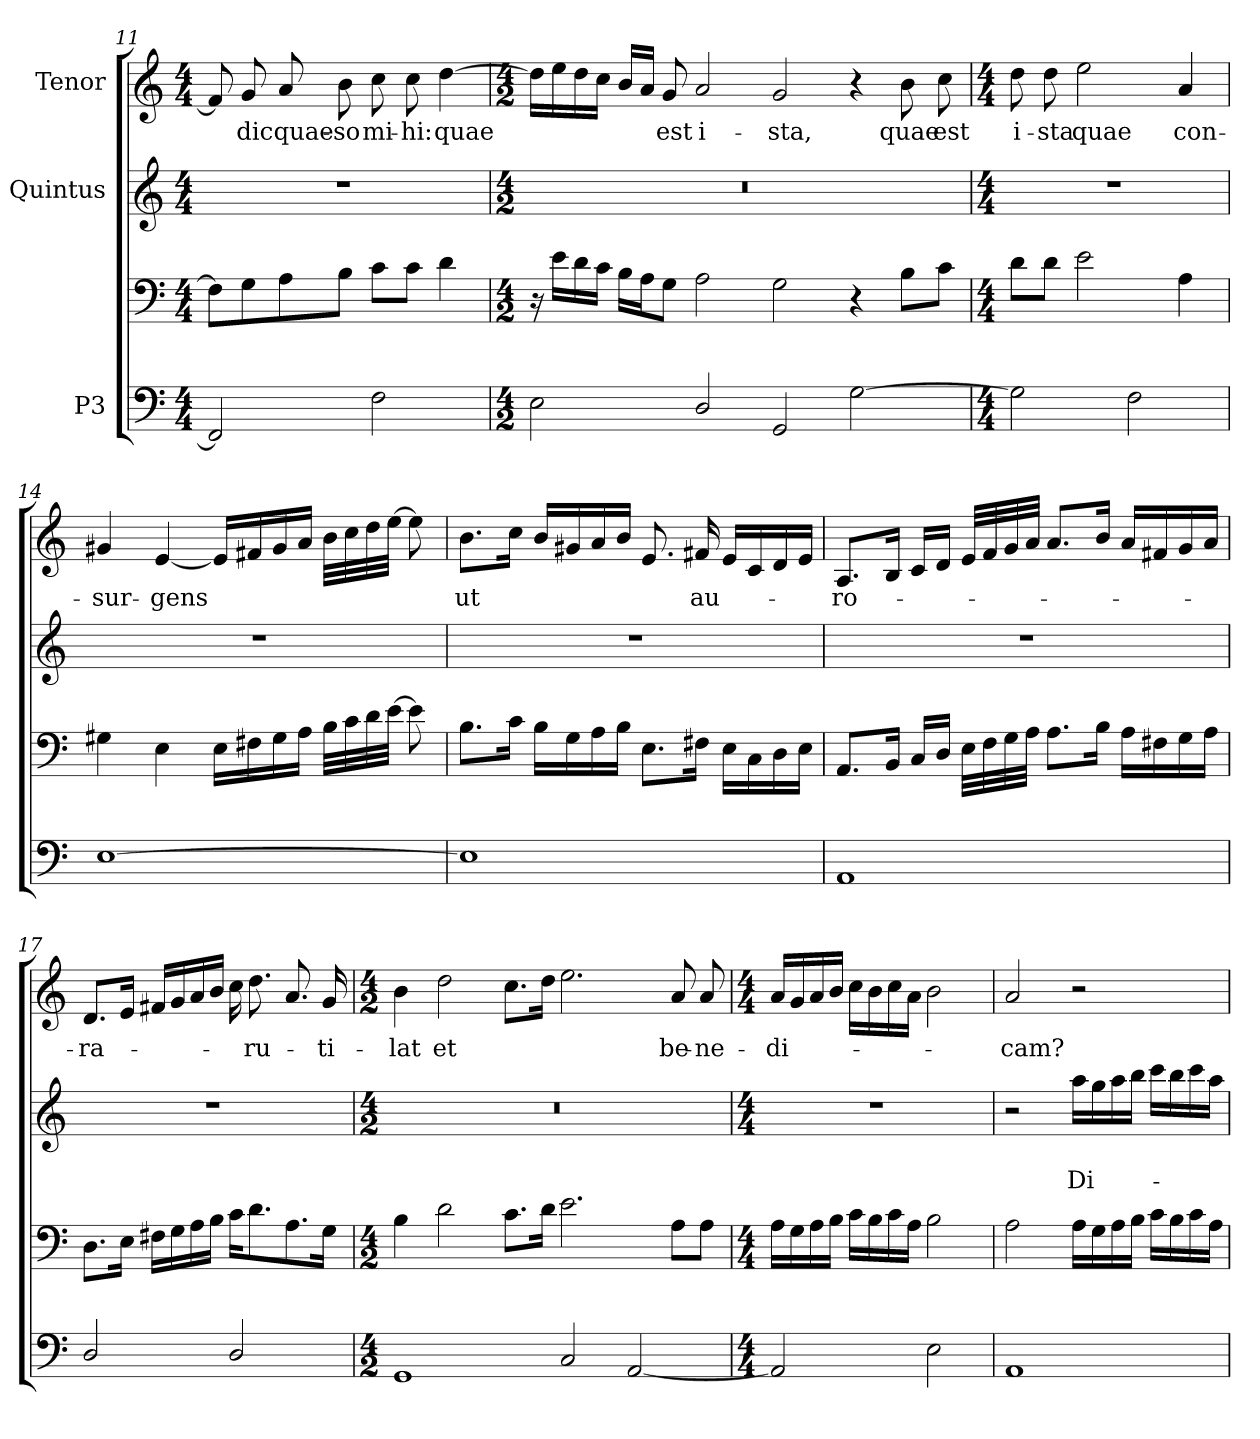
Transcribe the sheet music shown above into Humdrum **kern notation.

**kern	**kern	**kern	**text	**text	**kern	**text
*part3	*part3	*part2	*part2	*part2	*part1	*part1
*staff4	*staff3	*staff2	*staff2	*staff2	*staff1	*staff1
*I"P3	*	*I"Quintus	*	*	*I"Tenor	*
*clefF4	*clefF4	*clefG2	*	*	*clefG2	*
*	*	*ITrd7c12	*	*	*ITrd7c12	*
*k[]	*k[]	*k[]	*	*	*k[]	*
*C:	*C:	*C:	*	*	*C:	*
*M4/4	*M4/4	*M4/4	*	*	*M4/4	*
=11	=11	=11	=11	=11	=11	=11
2FF/]	8F\L]	1r	.	.	8F/]	.
!	!	!	!	!	!	!LO:LY:b
.	8G\	.	.	.	8G/	dic
!	!	!	!	!	!	!LO:LY:b
.	8A\	.	.	.	8A/	quae-
!	!	!	!	!	!	!LO:LY:b
.	8B\J	.	.	.	8B\	-so
!	!	!	!	!	!	!LO:LY:b
2F\	8c\L	.	.	.	8c\	mi-
!	!	!	!	!	!	!LO:LY:b
.	8c\J	.	.	.	8c\	-hi:
!	!	!	!	!	!	!LO:LY:b
.	4d\	.	.	.	[>4d\	quae
!!LO:LB:g=z
=12	=12	=12	=12	=12	=12	=12
*M4/2	*M4/2	*M4/2	*	*	*M4/2	*
!	!	!LO:N:vis=1	!	!	!	!
2E\	16r	0r	.	.	16d\LL]	.
.	16e\LL	.	.	.	16e\	.
.	16d\	.	.	.	16d\	.
.	16c\JJ	.	.	.	16c\JJ	.
.	16B\LL	.	.	.	16B/LL	.
.	16A\J	.	.	.	16A/JJ	.
!	!	!	!	!	!	!LO:LY:b
.	8G\J	.	.	.	8G/	est
!	!	!	!	!	!	!LO:LY:b
2D/	2A\	.	.	.	2A/	i-
!	!	!	!	!	!	!LO:LY:b
2GG/	2G\	.	.	.	2G/	-sta,
[>2G\	4r	.	.	.	4r	.
!	!	!	!	!	!	!LO:LY:b
.	8B\L	.	.	.	8B\	quae
!	!	!	!	!	!	!LO:LY:b
.	8c\J	.	.	.	8c\	est
=13	=13	=13	=13	=13	=13	=13
*M4/4	*M4/4	*M4/4	*	*	*M4/4	*
!	!	!	!	!	!	!LO:LY:b
2G\]	8d\L	1r	.	.	8d\	i-
!	!	!	!	!	!	!LO:LY:b
.	8d\J	.	.	.	8d\	-sta
!	!	!	!	!	!	!LO:LY:b
.	2e\	.	.	.	2e\	quae
2F\	.	.	.	.	.	.
!	!	!	!	!	!	!LO:LY:b
.	4A\	.	.	.	4A/	con-
=14	=14	=14	=14	=14	=14	=14
!	!	!	!	!	!	!LO:LY:b
[>1E	4G#X\	1r	.	.	4G#X/	-sur-
!	!	!	!	!	!	!LO:LY:b
.	4E\	.	.	.	[<4E/	-gens
.	16E\LL	.	.	.	16E/LL]	.
.	16F#X\	.	.	.	16F#X/	.
.	16G#\	.	.	.	16G#/	.
.	16A\JJ	.	.	.	16A/JJ	.
.	32B\LLL	.	.	.	32B\LLL	.
.	32c\	.	.	.	32c\	.
.	32d\	.	.	.	32d\	.
.	[>32e\JJJ	.	.	.	[>32e\JJJ	.
.	8e\]	.	.	.	8e\]	.
!!LO:PB:g=z
=15	=15	=15	=15	=15	=15	=15
!	!	!	!	!	!	!LO:LY:b
1E]	8.B\L	1r	.	.	8.B\L	ut
.	16c\Jk	.	.	.	16c\Jk	.
.	16B\LL	.	.	.	16B/LL	.
.	16G\	.	.	.	16G#X/	.
.	16A\	.	.	.	16A/	.
.	16B\JJ	.	.	.	16B/JJ	.
.	8.E\L	.	.	.	8.E/	.
!	!	!	!	!	!	!LO:LY:b
.	16F#X\Jk	.	.	.	16F#X/	au-
.	16E\LL	.	.	.	16E/LL	.
.	16C\	.	.	.	16C/	.
.	16D\	.	.	.	16D/	.
.	16E\JJ	.	.	.	16E/JJ	.
=16	=16	=16	=16	=16	=16	=16
!	!	!	!	!	!	!LO:LY:b
1AA	8.AA/L	1r	.	.	8.AA/L	-ro-
.	16BB/Jk	.	.	.	16BB/Jk	.
.	16C/LL	.	.	.	16C/LL	.
.	16D/JJ	.	.	.	16D/JJ	.
.	32E\LLL	.	.	.	32E/LLL	.
.	32F\	.	.	.	32F/	.
.	32G\	.	.	.	32G/	.
.	32A\JJJ	.	.	.	32A/JJJ	.
.	8.A\L	.	.	.	8.A/L	.
.	16B\Jk	.	.	.	16B/Jk	.
.	16A\LL	.	.	.	16A/LL	.
.	16F#X\	.	.	.	16F#X/	.
.	16G\	.	.	.	16G/	.
.	16A\JJ	.	.	.	16A/JJ	.
=17	=17	=17	=17	=17	=17	=17
!	!	!	!	!	!	!LO:LY:b
2D/	8.D\L	1r	.	.	8.D/L	-ra-
.	16E\Jk	.	.	.	16E/Jk	.
.	16F#X\LL	.	.	.	16F#X/LL	.
.	16G\	.	.	.	16G/	.
.	16A\	.	.	.	16A/	.
.	16B\JJ	.	.	.	16B/JJ	.
2D/	16c\KL	.	.	.	16c\	.
!	!	!	!	!	!	!LO:LY:b
.	8.d\	.	.	.	8.d\	-ru-
.	8.A\	.	.	.	8.A/	.
!	!	!	!	!	!	!LO:LY:b
.	16G\Jk	.	.	.	16G/	-ti-
!!LO:LB:g=z
=18	=18	=18	=18	=18	=18	=18
*M4/2	*M4/2	*M4/2	*	*	*M4/2	*
!	!	!LO:N:vis=1	!	!	!	!LO:LY:b
1GG	4B\	0r	.	.	4B\	-lat
!	!	!	!	!	!	!LO:LY:b
.	2d\	.	.	.	2d\	et
.	8.c\L	.	.	.	8.c\L	.
.	16d\Jk	.	.	.	16d\Jk	.
2C/	2.e\	.	.	.	2.e\	.
[<2AA/	.	.	.	.	.	.
!	!	!	!	!	!	!LO:LY:b
.	8A\L	.	.	.	8A/	be-
!	!	!	!	!	!	!LO:LY:b
.	8A\J	.	.	.	8A/	-ne-
=19	=19	=19	=19	=19	=19	=19
*M4/4	*M4/4	*M4/4	*	*	*M4/4	*
!	!	!	!	!	!	!LO:LY:b
2AA/]	16A\LL	1r	.	.	16A/LL	-di-
.	16G\	.	.	.	16G/	.
.	16A\	.	.	.	16A/	.
.	16B\JJ	.	.	.	16B/JJ	.
.	16c\LL	.	.	.	16c\LL	.
.	16B\	.	.	.	16B\	.
.	16c\	.	.	.	16c\	.
.	16A\JJ	.	.	.	16A\JJ	.
2E\	2B\	.	.	.	2B\	.
=20	=20	=20	=20	=20	=20	=20
!	!	!	!	!	!	!LO:LY:b
1AA	2A\	2r	.	.	2A/	-cam?
!	!	!	!	!LO:LY:b	!	!
.	16A\LL	16a\LL	.	Di-	2r	.
.	16G\	16g\	.	.	.	.
.	16A\	16a\	.	.	.	.
.	16B\JJ	16b\JJ	.	.	.	.
.	16c\LL	16cc\LL	.	.	.	.
.	16B\	16b\	.	.	.	.
.	16c\	16cc\	.	.	.	.
.	16A\JJ	16a\JJ	.	.	.	.
=	=	=	=	=	=	=
*-	*-	*-	*-	*-	*-	*-
